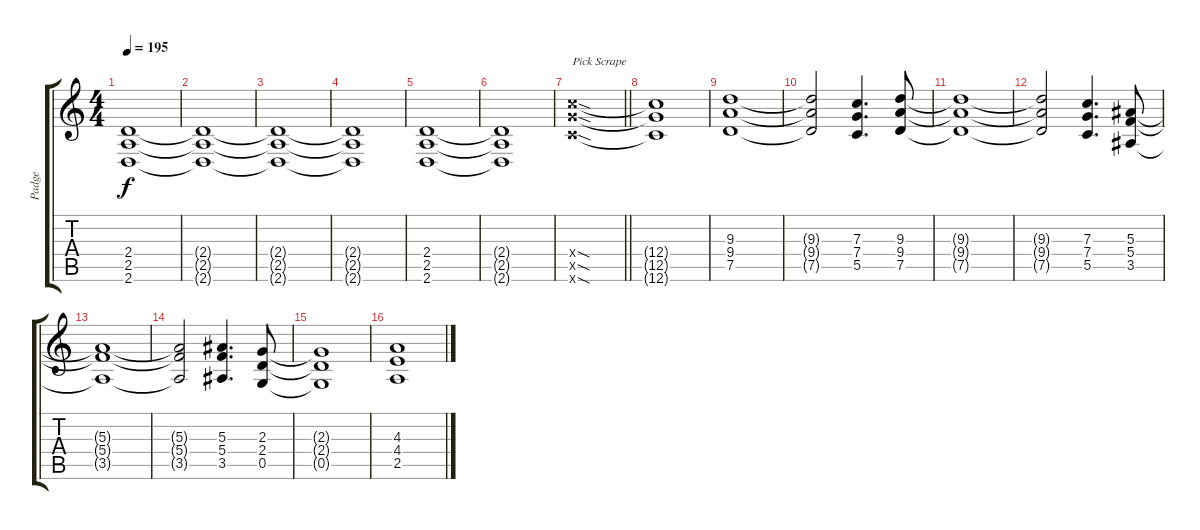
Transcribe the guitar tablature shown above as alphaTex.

\track ("Padge" "Padge") {instrument distortionguitar}
\staff {score tabs}
\tuning (D4 A3 F3 C3 G2 C2) {hide}
\ts (4 4)
\tempo 195
\clef g2
\ks c
(2.4 2.5 2.6).1{dy f} |
(2.4{t} 2.5{t} 2.6{t}).1 |
(2.4{t} 2.5{t} 2.6{t}).1 |
(2.4{t} 2.5{t} 2.6{t}).1 |
(2.4 2.5 2.6).1 |
(2.4{t} 2.5{t} 2.6{t}).1 |
\barLineRight lightlight
(12.4{sod x} 12.5{sod x} 12.6{sod x}).1{txt "Pick Scrape"} |
(12.4{t} 12.5{t} 12.6{t}).1 |
(9.3 9.4 7.5).1 |
(9.3{t} 9.4{t} 7.5{t}).2 (7.3 7.4 5.5).4{d} (9.3 9.4 7.5).8 |
(9.3{t} 9.4{t} 7.5{t}).1 |
(9.3{t} 9.4{t} 7.5{t}).2 (7.3 7.4 5.5).4{d} (5.3 5.4 3.5).8 |
(5.3{t} 5.4{t} 3.5{t}).1 |
(5.3{t} 5.4{t} 3.5{t}).2 (5.3 5.4 3.5).4{d} (2.3 2.4 0.5).8 |
(2.3{t} 2.4{t} 0.5{t}).1 |
(4.3 4.4 2.5).1
